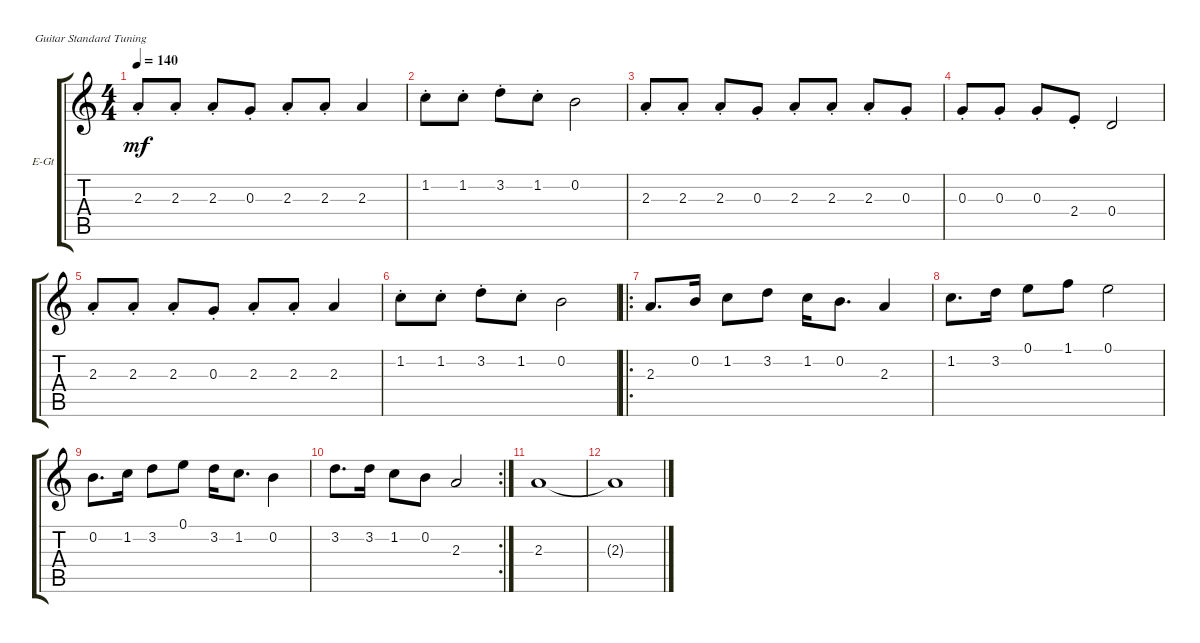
\bracketExtendMode groupsimilarinstruments
\firstSystemTrackNameOrientation horizontal
\otherSystemsTrackNameOrientation horizontal
\track ("ГОЛОС" "E-Gt") {solo instrument distortionguitar}
\staff {score tabs}
\tuning (E4 B3 G3 D3 A2 E2)
\ts (4 4)
\tempo 140
\clef g2
\ks c
2.3{st}.8{dy mf} 2.3{st}.8 2.3{st}.8 0.3{st}.8 2.3{st}.8 2.3{st}.8 2.3.4 |
1.2{st}.8 1.2{st}.8 3.2{st}.8 1.2{st}.8 0.2.2 |
2.3{st}.8 2.3{st}.8 2.3{st}.8 0.3{st}.8 2.3{st}.8 2.3{st}.8 2.3{st}.8 0.3{st}.8 |
0.3{st}.8 0.3{st}.8 0.3{st}.8 2.4{st}.8 0.4.2 |
2.3{st}.8 2.3{st}.8 2.3{st}.8 0.3{st}.8 2.3{st}.8 2.3{st}.8 2.3.4 |
1.2{st}.8 1.2{st}.8 3.2{st}.8 1.2{st}.8 0.2.2 |
\ro
2.3.8{d} 0.2.16 1.2.8 3.2.8 1.2.16 0.2.8{d} 2.3.4 |
1.2.8{d} 3.2.16 0.1.8 1.1.8 0.1.2 |
0.2.8{d} 1.2.16 3.2.8 0.1.8 3.2.16 1.2.8{d} 0.2.4 |
\rc 2
3.2.8{d} 3.2.16 1.2.8 0.2.8 2.3.2 |
2.3.1 |
2.3{t}.1
